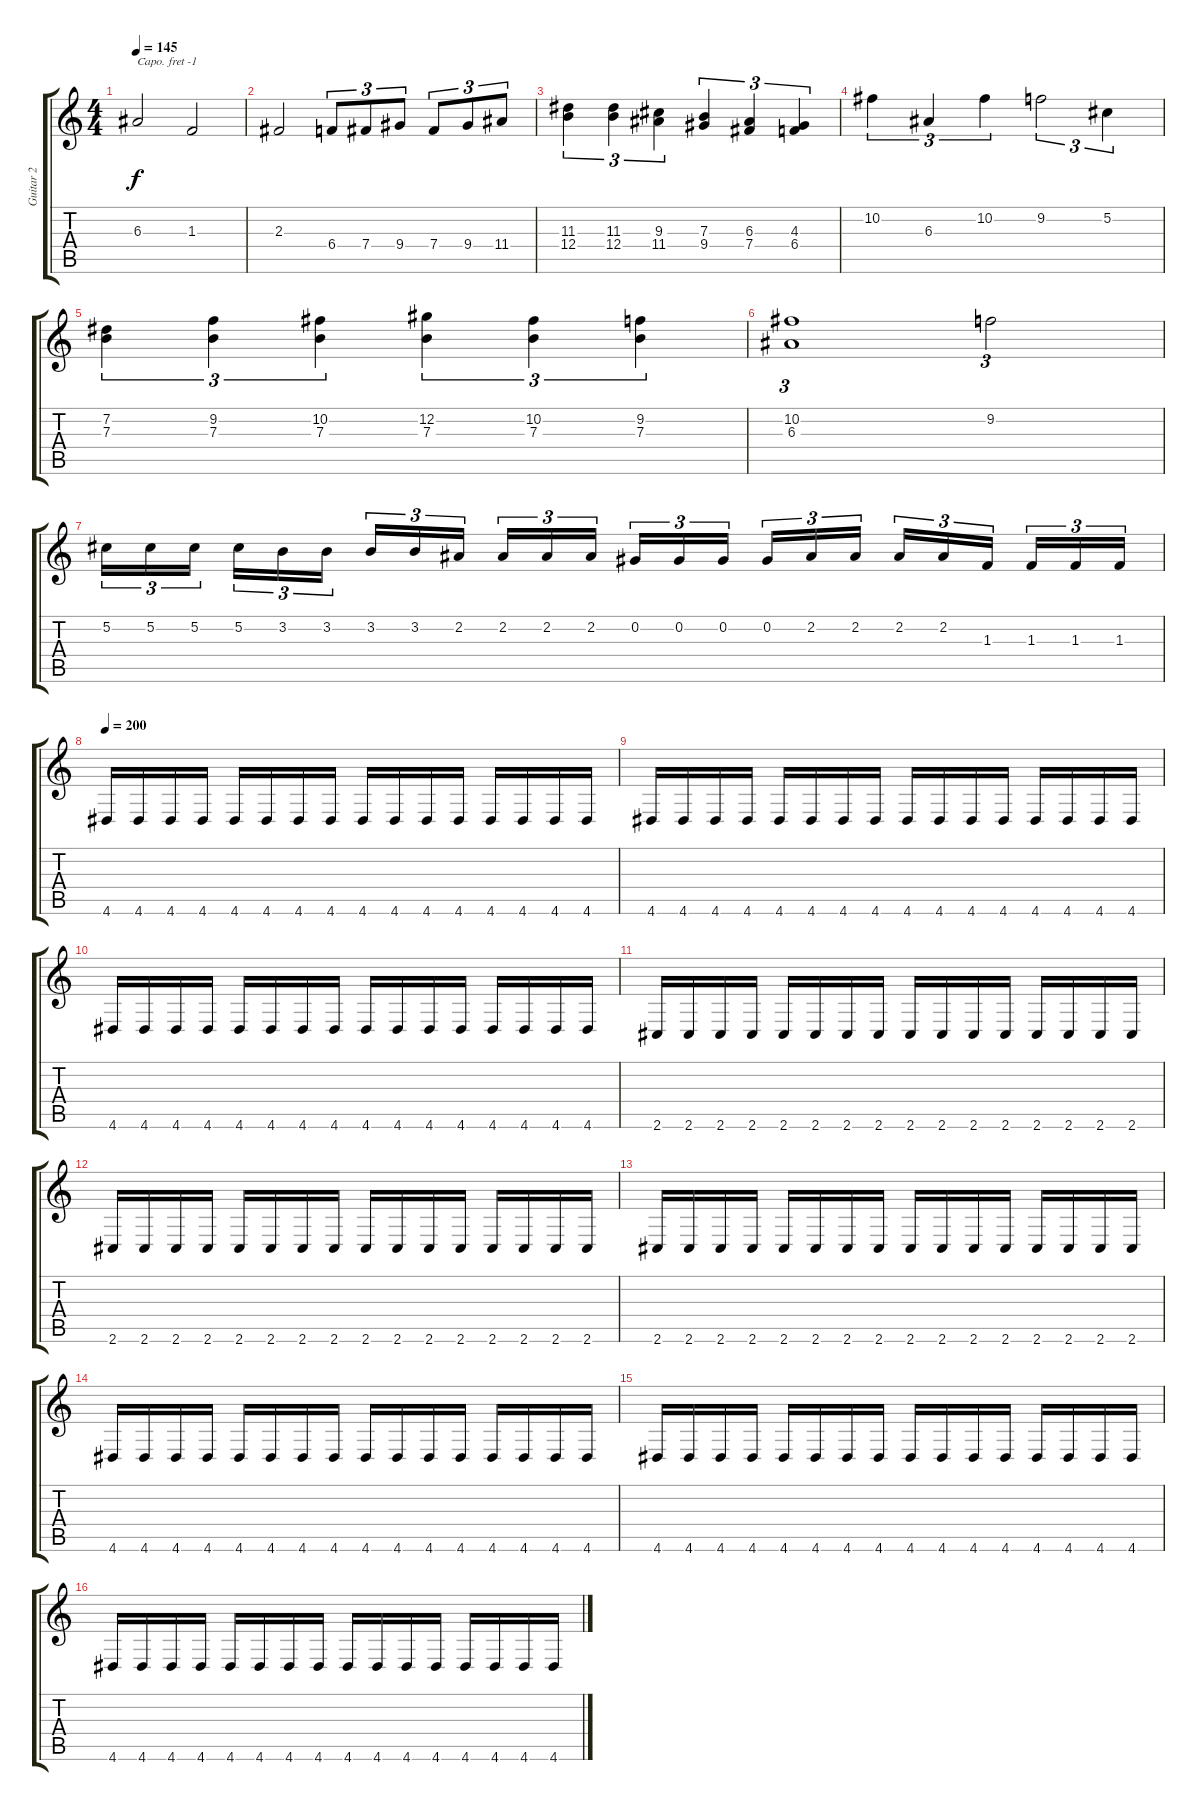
\track ("Guitar 2" "Guitar 2") {instrument distortionguitar}
\staff {score tabs}
\capo -1
\tuning (D4 A3 F3 C3 G2 C2) {hide}
\ts (4 4)
\tempo 145
\clef g2
\ks c
6.3.2{dy f} 1.3.2 |
2.3.2 6.4.8{tu (3 2)} 7.4.8{tu (3 2)} 9.4.8{tu (3 2)} 7.4.8{tu (3 2)} 9.4.8{tu (3 2)} 11.4.8{tu (3 2)} |
(11.3 12.4).4{tu (3 2)} (11.3 12.4).4{tu (3 2)} (9.3 11.4).4{tu (3 2)} (7.3 9.4).4{tu (3 2)} (6.3 7.4).4{tu (3 2)} (4.3 6.4).4{tu (3 2)} |
10.2.4{tu (3 2)} 6.3.4{tu (3 2)} 10.2.4{tu (3 2)} 9.2.2{tu (3 2)} 5.2.4{tu (3 2)} |
(7.2 7.3).4{tu (3 2)} (9.2 7.3).4{tu (3 2)} (10.2 7.3).4{tu (3 2)} (12.2 7.3).4{tu (3 2)} (10.2 7.3).4{tu (3 2)} (9.2 7.3).4{tu (3 2)} |
(10.2 6.3).1{tu (3 2)} 9.2.2{tu (3 2)} |
5.2.16{tu (3 2)} 5.2.16{tu (3 2)} 5.2.16{tu (3 2)} 5.2.16{tu (3 2)} 3.2.16{tu (3 2)} 3.2.16{tu (3 2)} 3.2.16{tu (3 2)} 3.2.16{tu (3 2)} 2.2.16{tu (3 2)} 2.2.16{tu (3 2)} 2.2.16{tu (3 2)} 2.2.16{tu (3 2)} 0.2.16{tu (3 2)} 0.2.16{tu (3 2)} 0.2.16{tu (3 2)} 0.2.16{tu (3 2)} 2.2.16{tu (3 2)} 2.2.16{tu (3 2)} 2.2.16{tu (3 2)} 2.2.16{tu (3 2)} 1.3.16{tu (3 2)} 1.3.16{tu (3 2)} 1.3.16{tu (3 2)} 1.3.16{tu (3 2)} |
\tempo 200
4.6.16 4.6.16 4.6.16 4.6.16 4.6.16 4.6.16 4.6.16 4.6.16 4.6.16 4.6.16 4.6.16 4.6.16 4.6.16 4.6.16 4.6.16 4.6.16 |
4.6.16 4.6.16 4.6.16 4.6.16 4.6.16 4.6.16 4.6.16 4.6.16 4.6.16 4.6.16 4.6.16 4.6.16 4.6.16 4.6.16 4.6.16 4.6.16 |
4.6.16 4.6.16 4.6.16 4.6.16 4.6.16 4.6.16 4.6.16 4.6.16 4.6.16 4.6.16 4.6.16 4.6.16 4.6.16 4.6.16 4.6.16 4.6.16 |
2.6.16 2.6.16 2.6.16 2.6.16 2.6.16 2.6.16 2.6.16 2.6.16 2.6.16 2.6.16 2.6.16 2.6.16 2.6.16 2.6.16 2.6.16 2.6.16 |
2.6.16 2.6.16 2.6.16 2.6.16 2.6.16 2.6.16 2.6.16 2.6.16 2.6.16 2.6.16 2.6.16 2.6.16 2.6.16 2.6.16 2.6.16 2.6.16 |
2.6.16 2.6.16 2.6.16 2.6.16 2.6.16 2.6.16 2.6.16 2.6.16 2.6.16 2.6.16 2.6.16 2.6.16 2.6.16 2.6.16 2.6.16 2.6.16 |
4.6.16 4.6.16 4.6.16 4.6.16 4.6.16 4.6.16 4.6.16 4.6.16 4.6.16 4.6.16 4.6.16 4.6.16 4.6.16 4.6.16 4.6.16 4.6.16 |
4.6.16 4.6.16 4.6.16 4.6.16 4.6.16 4.6.16 4.6.16 4.6.16 4.6.16 4.6.16 4.6.16 4.6.16 4.6.16 4.6.16 4.6.16 4.6.16 |
4.6.16 4.6.16 4.6.16 4.6.16 4.6.16 4.6.16 4.6.16 4.6.16 4.6.16 4.6.16 4.6.16 4.6.16 4.6.16 4.6.16 4.6.16 4.6.16
